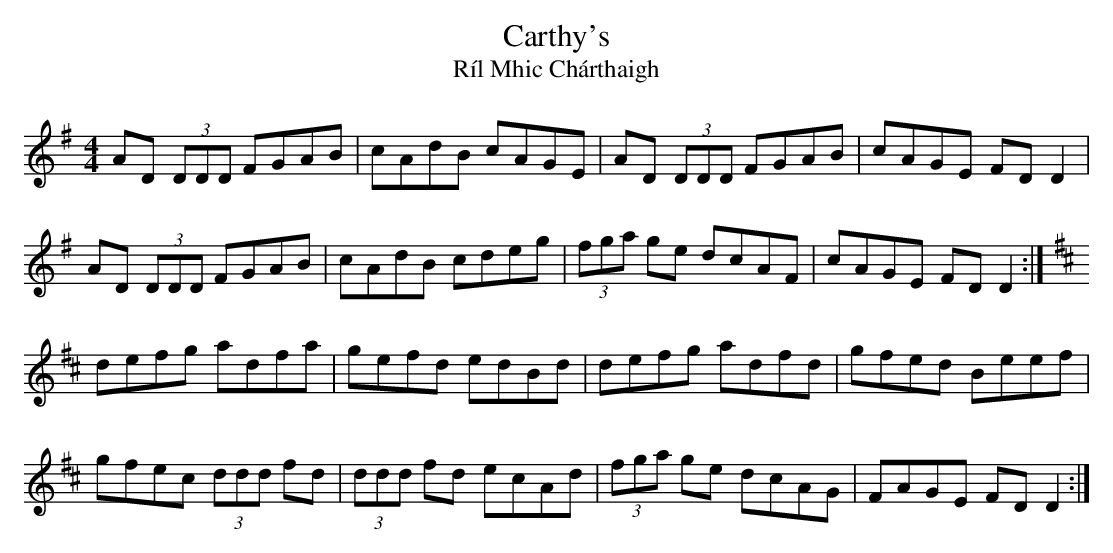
X:1
T: Carthy's
T: R\'il Mhic Ch\'arthaigh
L: 1/8
M: 4/4
K: Dmix
AD (3DDD FGAB|cAdB cAGE|AD (3DDD FGAB|cAGE FD D2|
AD (3DDD FGAB|cAdB cdeg|(3fga ge dcAF|cAGE FD D2 :|
K: D
defg adfa|gefd edBd|defg adfd|gfed Beef|
gfec (3ddd fd|(3ddd fd ecAd|(3fga ge dcAG|FAGE FD D2 :|
